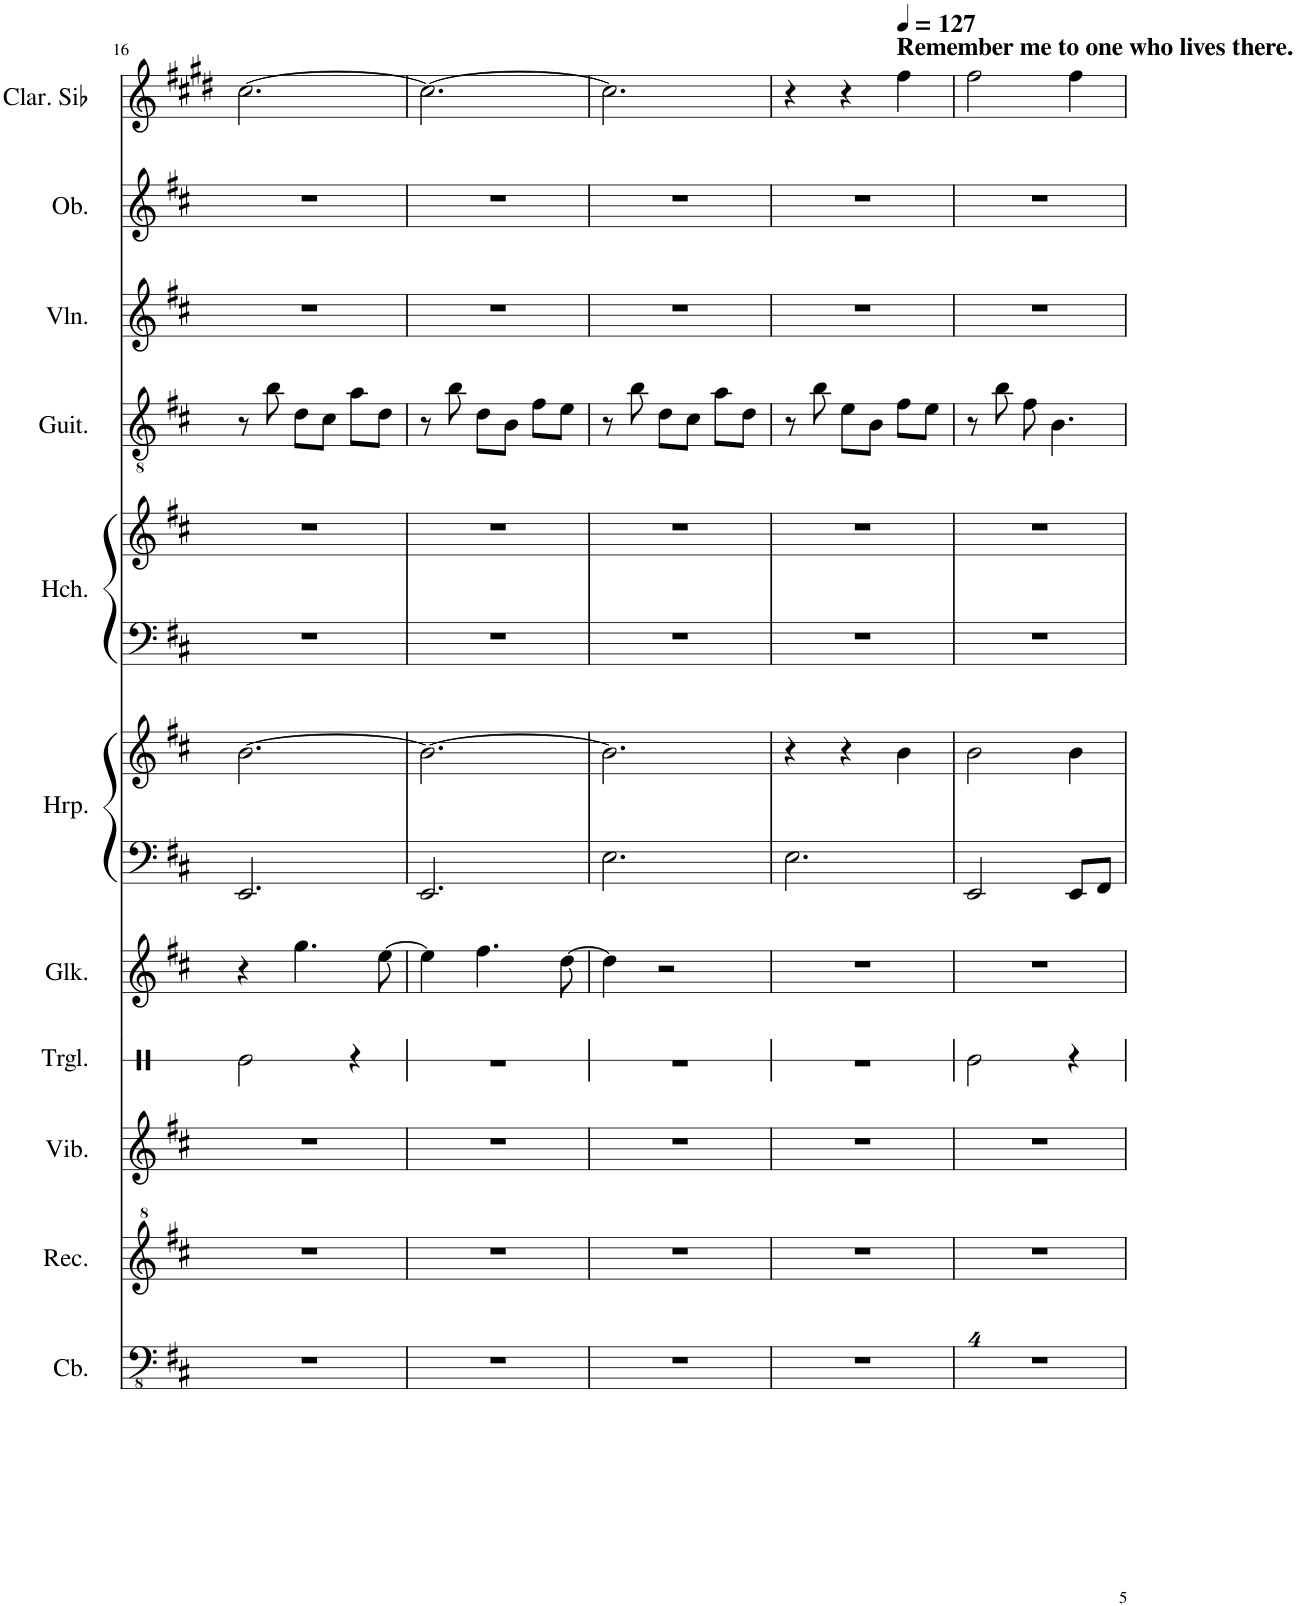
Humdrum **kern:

**kern	**kern	**kern	**kern	**kern	**kern	**kern	**kern	**kern	**kern	**kern	**kern	**kern
*part11	*part10	*part9	*part8	*part7	*part6	*part6	*part5	*part5	*part4	*part3	*part2	*part1
*staff13	*staff12	*staff11	*staff10	*staff9	*staff8	*staff7	*staff6	*staff5	*staff4	*staff3	*staff2	*staff1
*I"コントラバス	*I"リコーダー	*I"ビブラフォン	*I"トライアングル	*I"グロッケンシュピール	*I"ハープ	*	*I"ハープシーコード	*	*I"アコースティックギター	*I"ヴァイオリン	*I"オーボエ	*I"Clarinette en Sib
*	*	*	*	*	*	*	*	*	*	*	*	*I'Clar. Sib
!!LO:PB:g=z
*clefFv4	*clefG^2	*clefG2	*clefX	*clefG2	*clefF4	*clefG2	*clefF4	*clefG2	*clefGv2	*clefG2	*clefG2	*clefG2
*Trd7c12	*	*	*	*Trd-14c-24	*	*	*	*	*	*	*	*Trd1c2
*k[f#c#]	*k[f#c#]	*k[f#c#]	*k[]	*k[f#c#]	*k[f#c#]	*k[f#c#]	*k[f#c#]	*k[f#c#]	*k[f#c#]	*k[f#c#]	*k[f#c#]	*k[f#c#g#d#]
*M3/4	*M3/4	*M3/4	*M3/4	*M3/4	*M3/4	*M3/4	*M3/4	*M3/4	*M3/4	*M3/4	*M3/4	*M3/4
=16	=16	=16	=16	=16	=16	=16	=16	=16	=16	=16	=16	=16
2.r	2.r	2.r	2Re\	4r	2.EE/	[2.b\	2.r	2.r	8r	2.r	2.r	[2.cc#\
.	.	.	.	.	.	.	.	.	8b\	.	.	.
.	.	.	.	4.gg\	.	.	.	.	8d\L	.	.	.
.	.	.	.	.	.	.	.	.	8c#\J	.	.	.
.	.	.	4r	.	.	.	.	.	8a\L	.	.	.
.	.	.	.	[8ee\	.	.	.	.	8d\J	.	.	.
=17	=17	=17	=17	=17	=17	=17	=17	=17	=17	=17	=17	=17
2.r	2.r	2.r	2.r	4ee\]	2.EE/	2.b\_	2.r	2.r	8r	2.r	2.r	2.cc#\_
.	.	.	.	.	.	.	.	.	8b\	.	.	.
.	.	.	.	4.ff#\	.	.	.	.	8d\L	.	.	.
.	.	.	.	.	.	.	.	.	8B\J	.	.	.
.	.	.	.	.	.	.	.	.	8f#\L	.	.	.
.	.	.	.	[8dd\	.	.	.	.	8e\J	.	.	.
=18	=18	=18	=18	=18	=18	=18	=18	=18	=18	=18	=18	=18
2.r	2.r	2.r	2.r	4dd\]	2.E\	2.b\]	2.r	2.r	8r	2.r	2.r	2.cc#\]
.	.	.	.	.	.	.	.	.	8b\	.	.	.
.	.	.	.	2r	.	.	.	.	8d\L	.	.	.
.	.	.	.	.	.	.	.	.	8c#\J	.	.	.
.	.	.	.	.	.	.	.	.	8a\L	.	.	.
.	.	.	.	.	.	.	.	.	8d\J	.	.	.
=19	=19	=19	=19	=19	=19	=19	=19	=19	=19	=19	=19	=19
2.r	2.r	2.r	2.r	2.r	2.E\	4r	2.r	2.r	8r	2.r	2.r	4r
.	.	.	.	.	.	.	.	.	8b\	.	.	.
.	.	.	.	.	.	4r	.	.	8e\L	.	.	4r
.	.	.	.	.	.	.	.	.	8B\J	.	.	.
*	*	*	*	*	*	*	*	*	*	*	*	*MM127
!	!	!	!	!	!	!	!	!	!	!	!	!LO:TX:a:B:t=Remember me to one who lives there.
.	.	.	.	.	.	4b\	.	.	8f#\L	.	.	4ff#\
.	.	.	.	.	.	.	.	.	8e\J	.	.	.
=20	=20	=20	=20	=20	=20	=20	=20	=20	=20	=20	=20	=20
2.r	2.r	2.r	2Re\	2.r	2EE/	2b\	2.r	2.r	8r	2.r	2.r	2ff#\
.	.	.	.	.	.	.	.	.	8b\	.	.	.
.	.	.	.	.	.	.	.	.	8f#\	.	.	.
.	.	.	.	.	.	.	.	.	4.B\	.	.	.
.	.	.	4r	.	8EE/L	4b\	.	.	.	.	.	4ff#\
.	.	.	.	.	8FF#/J	.	.	.	.	.	.	.
=	=	=	=	=	=	=	=	=	=	=	=	=
*-	*-	*-	*-	*-	*-	*-	*-	*-	*-	*-	*-	*-
